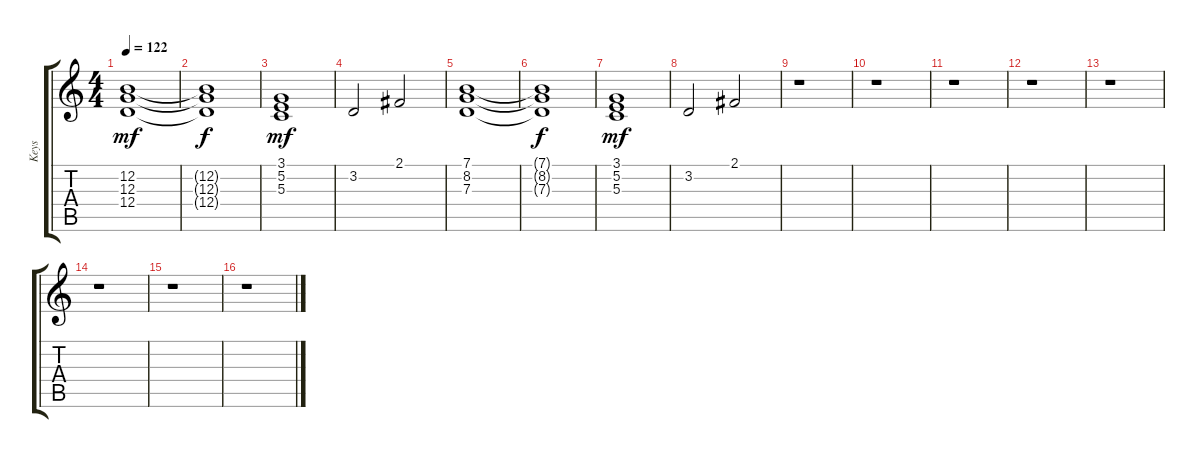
\track ("Keys" "Keys") {instrument choiraahs}
\staff {score tabs}
\tuning (E4 B3 G3 D3 A2 E2) {hide}
\ts (4 4)
\tempo 122
\clef g2
\ks c
(12.2 12.3 12.4).1{dy mf} |
(12.2{t} 12.3{t} 12.4{t}).1{dy f} |
(3.1 5.2 5.3).1{dy mf} |
3.2.2 2.1.2 |
(7.1 8.2 7.3).1 |
(7.1{t} 8.2{t} 7.3{t}).1{dy f} |
(3.1 5.2 5.3).1{dy mf} |
3.2.2 2.1.2 |
r.1 |
r.1 |
r.1 |
r.1 |
r.1 |
r.1 |
r.1 |
r.1
